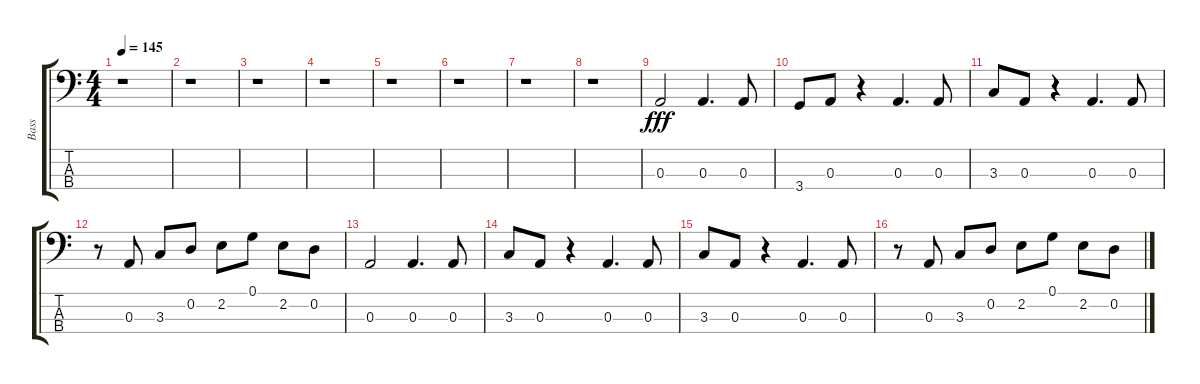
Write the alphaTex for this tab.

\track ("Bass" "Bass") {instrument electricbasspick}
\staff {score tabs}
\tuning (G2 D2 A1 E1) {hide}
\ts (4 4)
\tempo 145
\clef f4
\ks c
r.1{dy fff instrument electricbasspick} |
r.1 |
r.1 |
r.1 |
r.1 |
r.1 |
r.1 |
r.1 |
0.3.2 0.3.4{d} 0.3.8 |
3.4.8 0.3.8 r.4 0.3.4{d} 0.3.8 |
3.3.8 0.3.8 r.4 0.3.4{d} 0.3.8 |
r.8 0.3.8 3.3.8 0.2.8 2.2.8 0.1.8 2.2.8 0.2.8 |
0.3.2 0.3.4{d} 0.3.8 |
3.3.8 0.3.8 r.4 0.3.4{d} 0.3.8 |
3.3.8 0.3.8 r.4 0.3.4{d} 0.3.8 |
r.8 0.3.8 3.3.8 0.2.8 2.2.8 0.1.8 2.2.8 0.2.8
